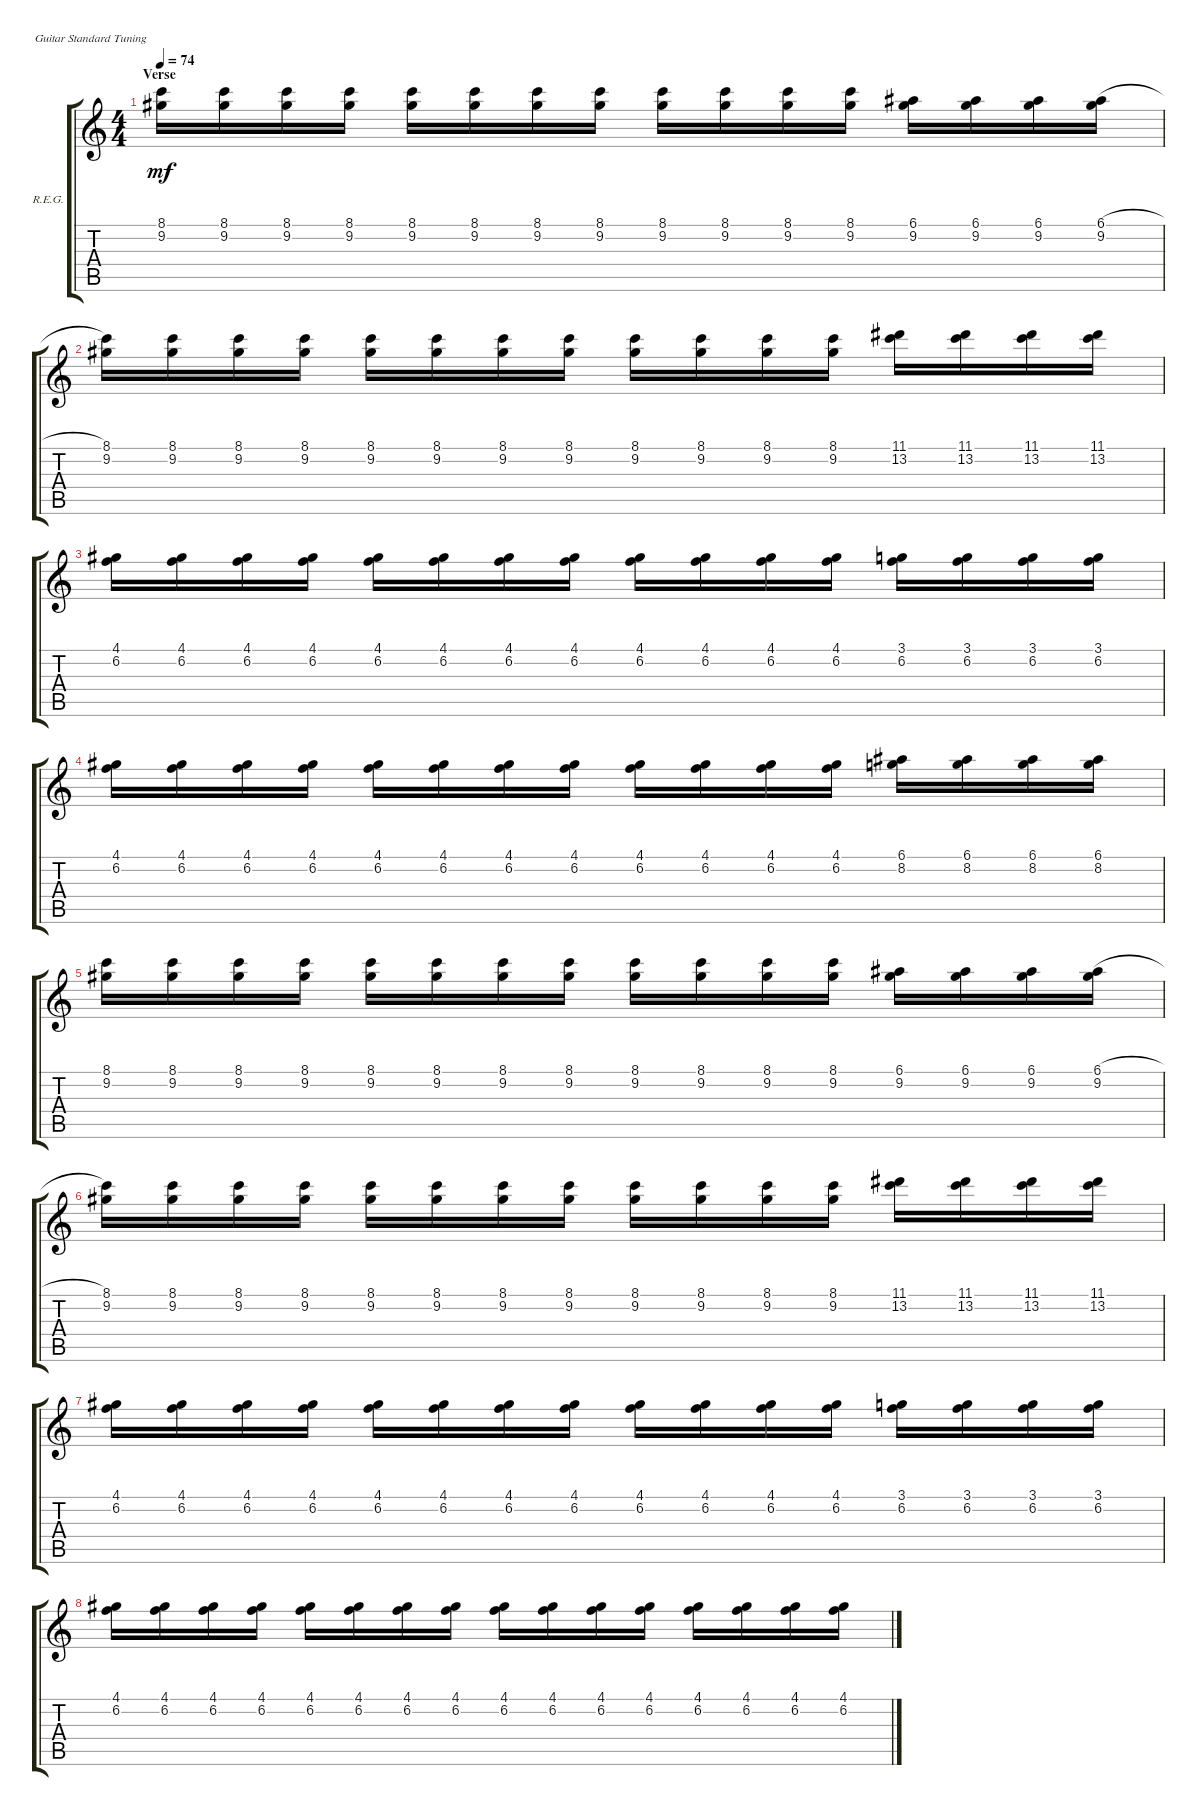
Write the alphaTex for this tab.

\defaultSystemsLayout 4
\bracketExtendMode groupsimilarinstruments
\firstSystemTrackNameOrientation horizontal
\otherSystemsTrackNameOrientation horizontal
\track ("Rhythm Electric Guitar" "R.E.G.") {multiBarRest instrument electricguitarclean}
\staff {score tabs}
\tuning (E4 B3 G3 D3 A2 E2)
\ts (4 4)
\section ("" "Verse")
\tempo 74
\clef g2
\ks c
(8.1 9.2).16{lyrics (0 "") lyrics (1 "") lyrics (2 "") lyrics (3 "") lyrics (4 "") dy mf} (8.1 9.2).16{lyrics (0 "") lyrics (1 "") lyrics (2 "") lyrics (3 "") lyrics (4 "")} (8.1 9.2).16{lyrics (0 "") lyrics (1 "") lyrics (2 "") lyrics (3 "") lyrics (4 "")} (8.1 9.2).16{lyrics (0 "") lyrics (1 "") lyrics (2 "") lyrics (3 "") lyrics (4 "")} (8.1 9.2).16{lyrics (0 "") lyrics (1 "") lyrics (2 "") lyrics (3 "") lyrics (4 "")} (8.1 9.2).16{lyrics (0 "") lyrics (1 "") lyrics (2 "") lyrics (3 "") lyrics (4 "")} (8.1 9.2).16{lyrics (0 "") lyrics (1 "") lyrics (2 "") lyrics (3 "") lyrics (4 "")} (8.1 9.2).16{lyrics (0 "") lyrics (1 "") lyrics (2 "") lyrics (3 "") lyrics (4 "")} (8.1 9.2).16{lyrics (0 "") lyrics (1 "") lyrics (2 "") lyrics (3 "") lyrics (4 "")} (8.1 9.2).16{lyrics (0 "") lyrics (1 "") lyrics (2 "") lyrics (3 "") lyrics (4 "")} (8.1 9.2).16{lyrics (0 "") lyrics (1 "") lyrics (2 "") lyrics (3 "") lyrics (4 "")} (8.1 9.2).16{lyrics (0 "") lyrics (1 "") lyrics (2 "") lyrics (3 "") lyrics (4 "")} (6.1 9.2).16{lyrics (0 "") lyrics (1 "") lyrics (2 "") lyrics (3 "") lyrics (4 "")} (6.1 9.2).16{lyrics (0 "") lyrics (1 "") lyrics (2 "") lyrics (3 "") lyrics (4 "")} (6.1 9.2).16{lyrics (0 "") lyrics (1 "") lyrics (2 "") lyrics (3 "") lyrics (4 "")} (6.1{h} 9.2).16{lyrics (0 "") lyrics (1 "") lyrics (2 "") lyrics (3 "") lyrics (4 "")} |
(9.2 8.1).16{lyrics (0 "") lyrics (1 "") lyrics (2 "") lyrics (3 "") lyrics (4 "")} (9.2 8.1).16{lyrics (0 "") lyrics (1 "") lyrics (2 "") lyrics (3 "") lyrics (4 "")} (9.2 8.1).16{lyrics (0 "") lyrics (1 "") lyrics (2 "") lyrics (3 "") lyrics (4 "")} (9.2 8.1).16{lyrics (0 "") lyrics (1 "") lyrics (2 "") lyrics (3 "") lyrics (4 "")} (9.2 8.1).16{lyrics (0 "") lyrics (1 "") lyrics (2 "") lyrics (3 "") lyrics (4 "")} (9.2 8.1).16{lyrics (0 "") lyrics (1 "") lyrics (2 "") lyrics (3 "") lyrics (4 "")} (9.2 8.1).16{lyrics (0 "") lyrics (1 "") lyrics (2 "") lyrics (3 "") lyrics (4 "")} (9.2 8.1).16{lyrics (0 "") lyrics (1 "") lyrics (2 "") lyrics (3 "") lyrics (4 "")} (9.2 8.1).16{lyrics (0 "") lyrics (1 "") lyrics (2 "") lyrics (3 "") lyrics (4 "")} (9.2 8.1).16{lyrics (0 "") lyrics (1 "") lyrics (2 "") lyrics (3 "") lyrics (4 "")} (9.2 8.1).16{lyrics (0 "") lyrics (1 "") lyrics (2 "") lyrics (3 "") lyrics (4 "")} (9.2 8.1).16{lyrics (0 "") lyrics (1 "") lyrics (2 "") lyrics (3 "") lyrics (4 "")} (11.1 13.2).16{lyrics (0 "") lyrics (1 "") lyrics (2 "") lyrics (3 "") lyrics (4 "")} (11.1 13.2).16{lyrics (0 "") lyrics (1 "") lyrics (2 "") lyrics (3 "") lyrics (4 "")} (11.1 13.2).16{lyrics (0 "") lyrics (1 "") lyrics (2 "") lyrics (3 "") lyrics (4 "")} (11.1 13.2).16{lyrics (0 "") lyrics (1 "") lyrics (2 "") lyrics (3 "") lyrics (4 "")} |
(4.1 6.2).16{lyrics (0 "") lyrics (1 "") lyrics (2 "") lyrics (3 "") lyrics (4 "")} (4.1 6.2).16{lyrics (0 "") lyrics (1 "") lyrics (2 "") lyrics (3 "") lyrics (4 "")} (4.1 6.2).16{lyrics (0 "") lyrics (1 "") lyrics (2 "") lyrics (3 "") lyrics (4 "")} (4.1 6.2).16{lyrics (0 "") lyrics (1 "") lyrics (2 "") lyrics (3 "") lyrics (4 "")} (4.1 6.2).16{lyrics (0 "") lyrics (1 "") lyrics (2 "") lyrics (3 "") lyrics (4 "")} (4.1 6.2).16{lyrics (0 "") lyrics (1 "") lyrics (2 "") lyrics (3 "") lyrics (4 "")} (4.1 6.2).16{lyrics (0 "") lyrics (1 "") lyrics (2 "") lyrics (3 "") lyrics (4 "")} (4.1 6.2).16{lyrics (0 "") lyrics (1 "") lyrics (2 "") lyrics (3 "") lyrics (4 "")} (4.1 6.2).16{lyrics (0 "") lyrics (1 "") lyrics (2 "") lyrics (3 "") lyrics (4 "")} (4.1 6.2).16{lyrics (0 "") lyrics (1 "") lyrics (2 "") lyrics (3 "") lyrics (4 "")} (4.1 6.2).16{lyrics (0 "") lyrics (1 "") lyrics (2 "") lyrics (3 "") lyrics (4 "")} (4.1 6.2).16{lyrics (0 "") lyrics (1 "") lyrics (2 "") lyrics (3 "") lyrics (4 "")} (3.1 6.2).16{lyrics (0 "") lyrics (1 "") lyrics (2 "") lyrics (3 "") lyrics (4 "")} (3.1 6.2).16{lyrics (0 "") lyrics (1 "") lyrics (2 "") lyrics (3 "") lyrics (4 "")} (3.1 6.2).16{lyrics (0 "") lyrics (1 "") lyrics (2 "") lyrics (3 "") lyrics (4 "")} (3.1 6.2).16{lyrics (0 "") lyrics (1 "") lyrics (2 "") lyrics (3 "") lyrics (4 "")} |
(4.1 6.2).16{lyrics (0 "") lyrics (1 "") lyrics (2 "") lyrics (3 "") lyrics (4 "")} (4.1 6.2).16{lyrics (0 "") lyrics (1 "") lyrics (2 "") lyrics (3 "") lyrics (4 "")} (4.1 6.2).16{lyrics (0 "") lyrics (1 "") lyrics (2 "") lyrics (3 "") lyrics (4 "")} (4.1 6.2).16{lyrics (0 "") lyrics (1 "") lyrics (2 "") lyrics (3 "") lyrics (4 "")} (4.1 6.2).16{lyrics (0 "") lyrics (1 "") lyrics (2 "") lyrics (3 "") lyrics (4 "")} (4.1 6.2).16{lyrics (0 "") lyrics (1 "") lyrics (2 "") lyrics (3 "") lyrics (4 "")} (4.1 6.2).16{lyrics (0 "") lyrics (1 "") lyrics (2 "") lyrics (3 "") lyrics (4 "")} (4.1 6.2).16{lyrics (0 "") lyrics (1 "") lyrics (2 "") lyrics (3 "") lyrics (4 "")} (4.1 6.2).16{lyrics (0 "") lyrics (1 "") lyrics (2 "") lyrics (3 "") lyrics (4 "")} (4.1 6.2).16{lyrics (0 "") lyrics (1 "") lyrics (2 "") lyrics (3 "") lyrics (4 "")} (4.1 6.2).16{lyrics (0 "") lyrics (1 "") lyrics (2 "") lyrics (3 "") lyrics (4 "")} (4.1 6.2).16{lyrics (0 "") lyrics (1 "") lyrics (2 "") lyrics (3 "") lyrics (4 "")} (6.1 8.2).16{lyrics (0 "") lyrics (1 "") lyrics (2 "") lyrics (3 "") lyrics (4 "")} (6.1 8.2).16{lyrics (0 "") lyrics (1 "") lyrics (2 "") lyrics (3 "") lyrics (4 "")} (6.1 8.2).16{lyrics (0 "") lyrics (1 "") lyrics (2 "") lyrics (3 "") lyrics (4 "")} (6.1 8.2).16{lyrics (0 "") lyrics (1 "") lyrics (2 "") lyrics (3 "") lyrics (4 "")} |
(8.1 9.2).16{lyrics (0 "") lyrics (1 "") lyrics (2 "") lyrics (3 "") lyrics (4 "")} (8.1 9.2).16{lyrics (0 "") lyrics (1 "") lyrics (2 "") lyrics (3 "") lyrics (4 "")} (8.1 9.2).16{lyrics (0 "") lyrics (1 "") lyrics (2 "") lyrics (3 "") lyrics (4 "")} (8.1 9.2).16{lyrics (0 "") lyrics (1 "") lyrics (2 "") lyrics (3 "") lyrics (4 "")} (8.1 9.2).16{lyrics (0 "") lyrics (1 "") lyrics (2 "") lyrics (3 "") lyrics (4 "")} (8.1 9.2).16{lyrics (0 "") lyrics (1 "") lyrics (2 "") lyrics (3 "") lyrics (4 "")} (8.1 9.2).16{lyrics (0 "") lyrics (1 "") lyrics (2 "") lyrics (3 "") lyrics (4 "")} (8.1 9.2).16{lyrics (0 "") lyrics (1 "") lyrics (2 "") lyrics (3 "") lyrics (4 "")} (8.1 9.2).16{lyrics (0 "") lyrics (1 "") lyrics (2 "") lyrics (3 "") lyrics (4 "")} (8.1 9.2).16{lyrics (0 "") lyrics (1 "") lyrics (2 "") lyrics (3 "") lyrics (4 "")} (8.1 9.2).16{lyrics (0 "") lyrics (1 "") lyrics (2 "") lyrics (3 "") lyrics (4 "")} (8.1 9.2).16{lyrics (0 "") lyrics (1 "") lyrics (2 "") lyrics (3 "") lyrics (4 "")} (6.1 9.2).16{lyrics (0 "") lyrics (1 "") lyrics (2 "") lyrics (3 "") lyrics (4 "")} (6.1 9.2).16{lyrics (0 "") lyrics (1 "") lyrics (2 "") lyrics (3 "") lyrics (4 "")} (6.1 9.2).16{lyrics (0 "") lyrics (1 "") lyrics (2 "") lyrics (3 "") lyrics (4 "")} (6.1{h} 9.2).16{lyrics (0 "") lyrics (1 "") lyrics (2 "") lyrics (3 "") lyrics (4 "")} |
(9.2 8.1).16{lyrics (0 "") lyrics (1 "") lyrics (2 "") lyrics (3 "") lyrics (4 "")} (9.2 8.1).16{lyrics (0 "") lyrics (1 "") lyrics (2 "") lyrics (3 "") lyrics (4 "")} (9.2 8.1).16{lyrics (0 "") lyrics (1 "") lyrics (2 "") lyrics (3 "") lyrics (4 "")} (9.2 8.1).16{lyrics (0 "") lyrics (1 "") lyrics (2 "") lyrics (3 "") lyrics (4 "")} (9.2 8.1).16{lyrics (0 "") lyrics (1 "") lyrics (2 "") lyrics (3 "") lyrics (4 "")} (9.2 8.1).16{lyrics (0 "") lyrics (1 "") lyrics (2 "") lyrics (3 "") lyrics (4 "")} (9.2 8.1).16{lyrics (0 "") lyrics (1 "") lyrics (2 "") lyrics (3 "") lyrics (4 "")} (9.2 8.1).16{lyrics (0 "") lyrics (1 "") lyrics (2 "") lyrics (3 "") lyrics (4 "")} (9.2 8.1).16{lyrics (0 "") lyrics (1 "") lyrics (2 "") lyrics (3 "") lyrics (4 "")} (9.2 8.1).16{lyrics (0 "") lyrics (1 "") lyrics (2 "") lyrics (3 "") lyrics (4 "")} (9.2 8.1).16{lyrics (0 "") lyrics (1 "") lyrics (2 "") lyrics (3 "") lyrics (4 "")} (9.2 8.1).16{lyrics (0 "") lyrics (1 "") lyrics (2 "") lyrics (3 "") lyrics (4 "")} (11.1 13.2).16{lyrics (0 "") lyrics (1 "") lyrics (2 "") lyrics (3 "") lyrics (4 "")} (11.1 13.2).16{lyrics (0 "") lyrics (1 "") lyrics (2 "") lyrics (3 "") lyrics (4 "")} (11.1 13.2).16{lyrics (0 "") lyrics (1 "") lyrics (2 "") lyrics (3 "") lyrics (4 "")} (11.1 13.2).16{lyrics (0 "") lyrics (1 "") lyrics (2 "") lyrics (3 "") lyrics (4 "")} |
(4.1 6.2).16{lyrics (0 "") lyrics (1 "") lyrics (2 "") lyrics (3 "") lyrics (4 "")} (4.1 6.2).16{lyrics (0 "") lyrics (1 "") lyrics (2 "") lyrics (3 "") lyrics (4 "")} (4.1 6.2).16{lyrics (0 "") lyrics (1 "") lyrics (2 "") lyrics (3 "") lyrics (4 "")} (4.1 6.2).16{lyrics (0 "") lyrics (1 "") lyrics (2 "") lyrics (3 "") lyrics (4 "")} (4.1 6.2).16{lyrics (0 "") lyrics (1 "") lyrics (2 "") lyrics (3 "") lyrics (4 "")} (4.1 6.2).16{lyrics (0 "") lyrics (1 "") lyrics (2 "") lyrics (3 "") lyrics (4 "")} (4.1 6.2).16{lyrics (0 "") lyrics (1 "") lyrics (2 "") lyrics (3 "") lyrics (4 "")} (4.1 6.2).16{lyrics (0 "") lyrics (1 "") lyrics (2 "") lyrics (3 "") lyrics (4 "")} (4.1 6.2).16{lyrics (0 "") lyrics (1 "") lyrics (2 "") lyrics (3 "") lyrics (4 "")} (4.1 6.2).16{lyrics (0 "") lyrics (1 "") lyrics (2 "") lyrics (3 "") lyrics (4 "")} (4.1 6.2).16{lyrics (0 "") lyrics (1 "") lyrics (2 "") lyrics (3 "") lyrics (4 "")} (4.1 6.2).16{lyrics (0 "") lyrics (1 "") lyrics (2 "") lyrics (3 "") lyrics (4 "")} (3.1 6.2).16{lyrics (0 "") lyrics (1 "") lyrics (2 "") lyrics (3 "") lyrics (4 "")} (3.1 6.2).16{lyrics (0 "") lyrics (1 "") lyrics (2 "") lyrics (3 "") lyrics (4 "")} (3.1 6.2).16{lyrics (0 "") lyrics (1 "") lyrics (2 "") lyrics (3 "") lyrics (4 "")} (3.1 6.2).16{lyrics (0 "") lyrics (1 "") lyrics (2 "") lyrics (3 "") lyrics (4 "")} |
(4.1 6.2).16{lyrics (0 "") lyrics (1 "") lyrics (2 "") lyrics (3 "") lyrics (4 "")} (4.1 6.2).16{lyrics (0 "") lyrics (1 "") lyrics (2 "") lyrics (3 "") lyrics (4 "")} (4.1 6.2).16{lyrics (0 "") lyrics (1 "") lyrics (2 "") lyrics (3 "") lyrics (4 "")} (4.1 6.2).16{lyrics (0 "") lyrics (1 "") lyrics (2 "") lyrics (3 "") lyrics (4 "")} (4.1 6.2).16{lyrics (0 "") lyrics (1 "") lyrics (2 "") lyrics (3 "") lyrics (4 "")} (4.1 6.2).16{lyrics (0 "") lyrics (1 "") lyrics (2 "") lyrics (3 "") lyrics (4 "")} (4.1 6.2).16{lyrics (0 "") lyrics (1 "") lyrics (2 "") lyrics (3 "") lyrics (4 "")} (4.1 6.2).16{lyrics (0 "") lyrics (1 "") lyrics (2 "") lyrics (3 "") lyrics (4 "")} (4.1 6.2).16{lyrics (0 "") lyrics (1 "") lyrics (2 "") lyrics (3 "") lyrics (4 "")} (4.1 6.2).16{lyrics (0 "") lyrics (1 "") lyrics (2 "") lyrics (3 "") lyrics (4 "")} (4.1 6.2).16{lyrics (0 "") lyrics (1 "") lyrics (2 "") lyrics (3 "") lyrics (4 "")} (4.1 6.2).16{lyrics (0 "") lyrics (1 "") lyrics (2 "") lyrics (3 "") lyrics (4 "")} (4.1 6.2).16{lyrics (0 "") lyrics (1 "") lyrics (2 "") lyrics (3 "") lyrics (4 "")} (4.1 6.2).16{lyrics (0 "") lyrics (1 "") lyrics (2 "") lyrics (3 "") lyrics (4 "")} (4.1 6.2).16{lyrics (0 "") lyrics (1 "") lyrics (2 "") lyrics (3 "") lyrics (4 "")} (4.1 6.2).16{lyrics (0 "") lyrics (1 "") lyrics (2 "") lyrics (3 "") lyrics (4 "")}
